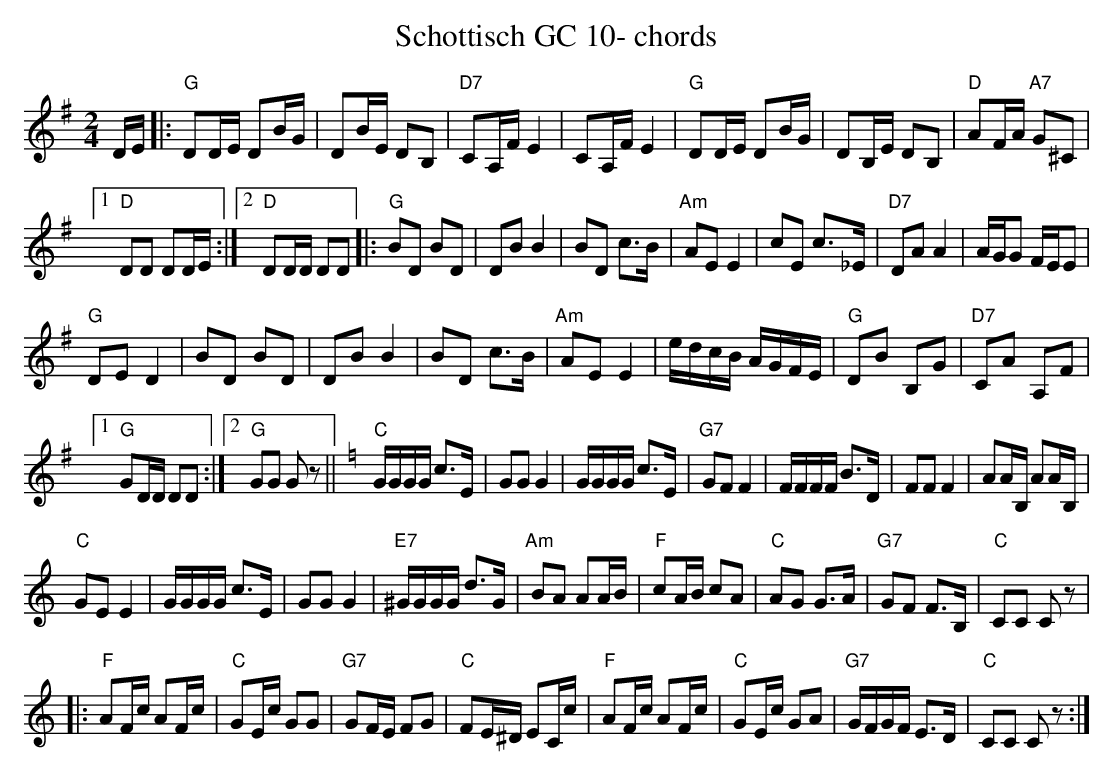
X:1
T:Schottisch GC 10- chords
M:2/4
L:1/16
K:Gmaj%%MIDI gchordon
DE |: "G"D2DE D2BG | D2BE D2B,2 | "D7"C2A,F E4 | C2A,F E4 | "G"D2DE D2BG | D2B,E D2B,2 | "D"A2FA "A7"G2^C2 |1
"D"D2D2 D2DE :|2 "D"D2DD D2D2 |: [L:1/8] "G"BD BD | DB B2 | BD c>B | "Am"AE E2 | cE c>_E | "D7"DA A2 | A/2G/2G F/2E/2E |
"G"DED2 | BD BD | DB B2 | BD c>B | "Am"AEE2 | e/2d/2c/2B/2 A/2G/2F/2E/2 | "G"DB B,G | "D7"CA A,F |1
"G"GD/2D/2 DD :|2 "G"GG Gz || [K:Cmaj] "C"G/2G/2G/2G/2 c>E | GG G2 | G/2G/2G/2G/2 c>E | "G7"GF F2 | F/2F/2F/2F/2 B>D | FF F2 | AA/2B,/2 AA/2B,/2 |
"C"GE E2 | G/2G/2G/2G/2 c>E | GG G2 | "E7"^G/2G/2G/2G/2 d>G | "Am"BA AA/2B/2 | "F"cA/2B/2 cA | "C"AG G>A | "G7"GF F>B, | "C"CC Cz |
|: "F"AF/2c/2 AF/2c/2 | "C"GE/2c/2 GG | "G7"GF/2E/2 FG | "C"FE/2^D/2 EC/2c/2 | "F"AF/2c/2 AF/2c/2 | "C"GE/2c/2 GA | "G7"G/2F/2G/2F/2 E>D | "C"CC Cz :|
